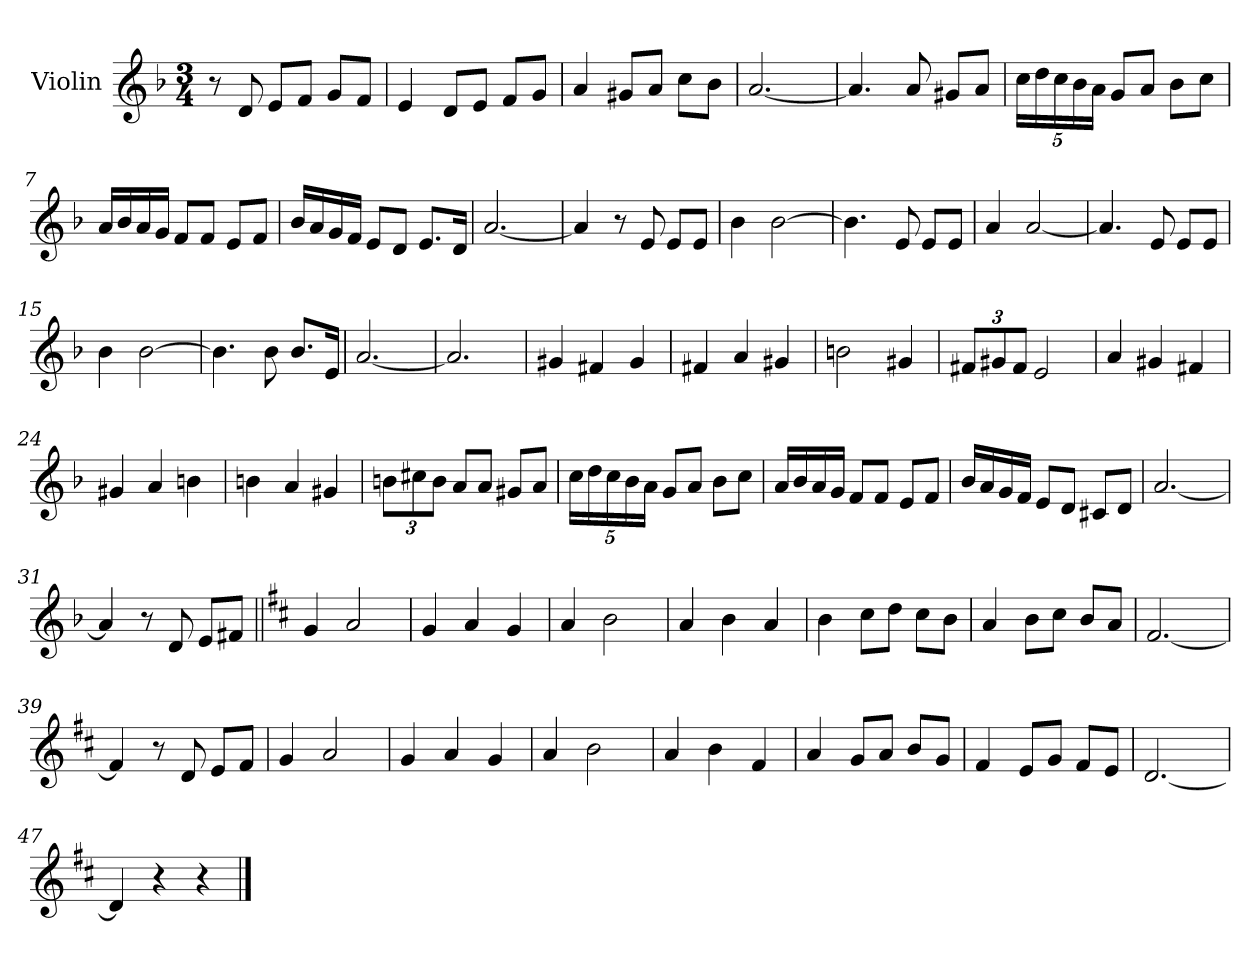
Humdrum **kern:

**kern
*part1
*staff1
*I"Violin
*I'Vln
*clefG2
*k[b-]
*F:
*M3/4
=1
8r
8d/
8e/L
8f/J
8g/L
8f/J
=2
4e/
8d/L
8e/J
8f/L
8g/J
=3
4a/
8g#X/L
8a/J
8cc\L
8b-\J
=4
[2.a/
!!LO:LB:g=z
=5
4.a/]
8a/
8g#X/L
8a/J
=6
*Xbrackettup
20cc\LL
20dd\
20cc\
20b-\
20a\JJ
8g/L
8a/J
8b-\L
8cc\J
=7
16a/LL
16b-/
16a/
16g/JJ
8f/L
8f/J
8e/L
8f/J
=8
16b-/LL
16a/
16g/
16f/JJ
8e/L
8d/J
8.e/L
16d/Jk
!!LO:LB:g=z
=9
[2.a/
=10
4a/]
8r
8e/
8e/L
8e/J
=11
4b-\
[2b-\
=12
4.b-\]
8e/
8e/L
8e/J
=13
4a/
[2a/
=14
4.a/]
8e/
8e/L
8e/J
!!LO:LB:g=z
=15
4b-\
[2b-\
=16
4.b-\]
8b-\
8.b-/L
16e/Jk
=17
[2.a/
=18
2.a/]
=19
4g#X/
4f#X/
4g#/
=20
4f#X/
4a/
4g#X/
!!LO:LB:g=z
=21
2bn\
4g#X/
=22
12f#X/L
12g#X/
12f#/J
2e/
=23
4a/
4g#X/
4f#X/
=24
4g#X/
4a/
4bn\
=25
4bn\
4a/
4g#X/
=26
12bn\L
12cc#X\
12b\J
8a/L
8a/J
8g#X/L
8a/J
=27
20cc\LL
20dd\
20cc\
20b-\
20a\JJ
8g/L
8a/J
8b-\L
8cc\J
!!LO:LB:g=z
=28
16a/LL
16b-/
16a/
16g/JJ
8f/L
8f/J
8e/L
8f/J
=29
16b-/LL
16a/
16g/
16f/JJ
8e/L
8d/J
8c#X/L
8d/J
=30
[2.a/
=31
4a/]
8r
8d/
8e/L
8f#X/J
=32||
*k[f#c#]
*D:
4g/
2a/
=33
4g/
4a/
4g/
=34
4a/
2b\
!!LO:LB:g=z
=35
4a/
4b\
4a/
=36
4b\
8cc#\L
8dd\J
8cc#\L
8b\J
=37
4a/
8b\L
8cc#\J
8b/L
8a/J
=38
[2.f#/
=39
4f#/]
8r
8d/
8e/L
8f#/J
=40
4g/
2a/
=41
4g/
4a/
4g/
!!LO:LB:g=z
=42
4a/
2b\
=43
4a/
4b\
4f#/
=44
4a/
8g/L
8a/J
8b/L
8g/J
=45
4f#/
8e/L
8g/J
8f#/L
8e/J
=46
[2.d/
=47
4d/]
4r
4r
==
*-
